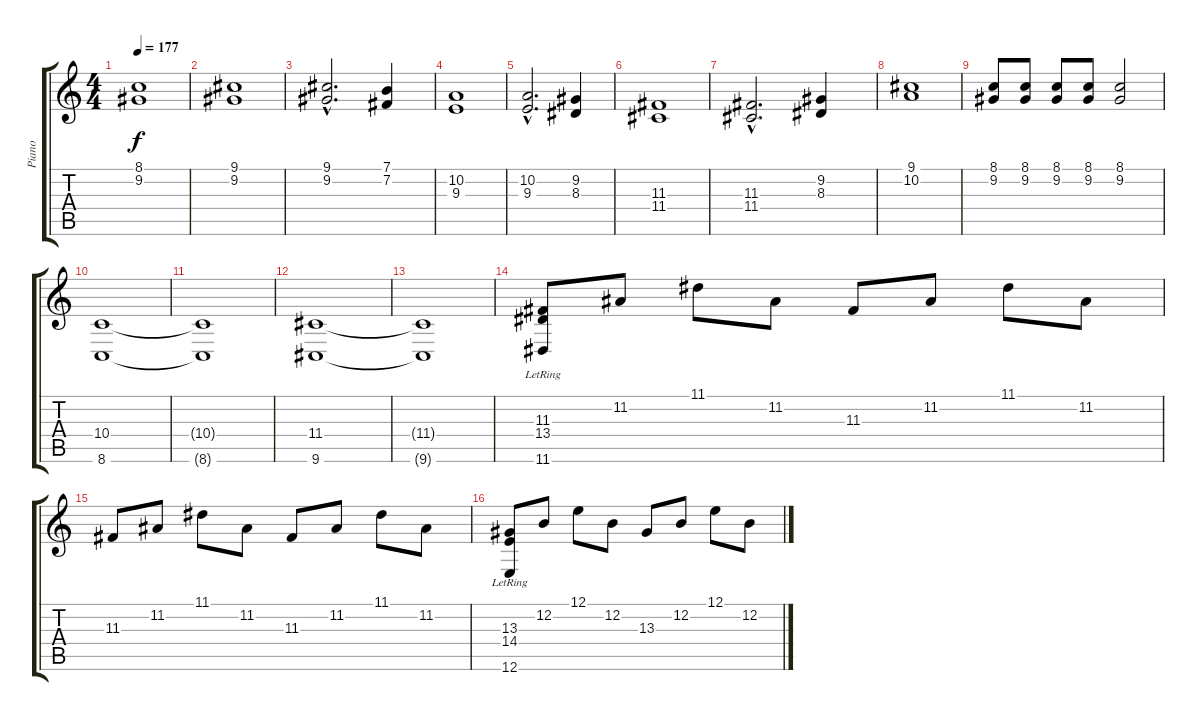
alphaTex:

\track ("Piano" "Piano") {instrument brightacousticpiano}
\staff {score tabs}
\tuning (E4 B3 G3 D3 A2 E2) {hide}
\ts (4 4)
\tempo 177
\clef g2
\ks c
(8.1 9.2).1{dy f} |
(9.1 9.2).1 |
(9.1{hac} 9.2{hac}).2{d} (7.1 7.2).4 |
(10.2 9.3).1 |
(10.2{hac} 9.3{hac}).2{d} (9.2 8.3).4 |
(11.3 11.4).1 |
(11.3{hac} 11.4{hac}).2{d} (9.2 8.3).4 |
(9.1 10.2).1 |
(8.1 9.2).8 (8.1 9.2).8 (8.1 9.2).8 (8.1 9.2).8 (8.1 9.2).2 |
(10.4 8.6).1 |
(10.4{t} 8.6{t}).1 |
(11.4 9.6).1 |
(11.4{t} 9.6{t}).1 |
(11.3 13.4{lr} 11.6{lr}).8 11.2.8 11.1.8 11.2.8 11.3.8 11.2.8 11.1.8 11.2.8 |
11.3.8 11.2.8 11.1.8 11.2.8 11.3.8 11.2.8 11.1.8 11.2.8 |
(13.3 14.4{lr} 12.6{lr}).8 12.2.8 12.1.8 12.2.8 13.3.8 12.2.8 12.1.8 12.2.8
